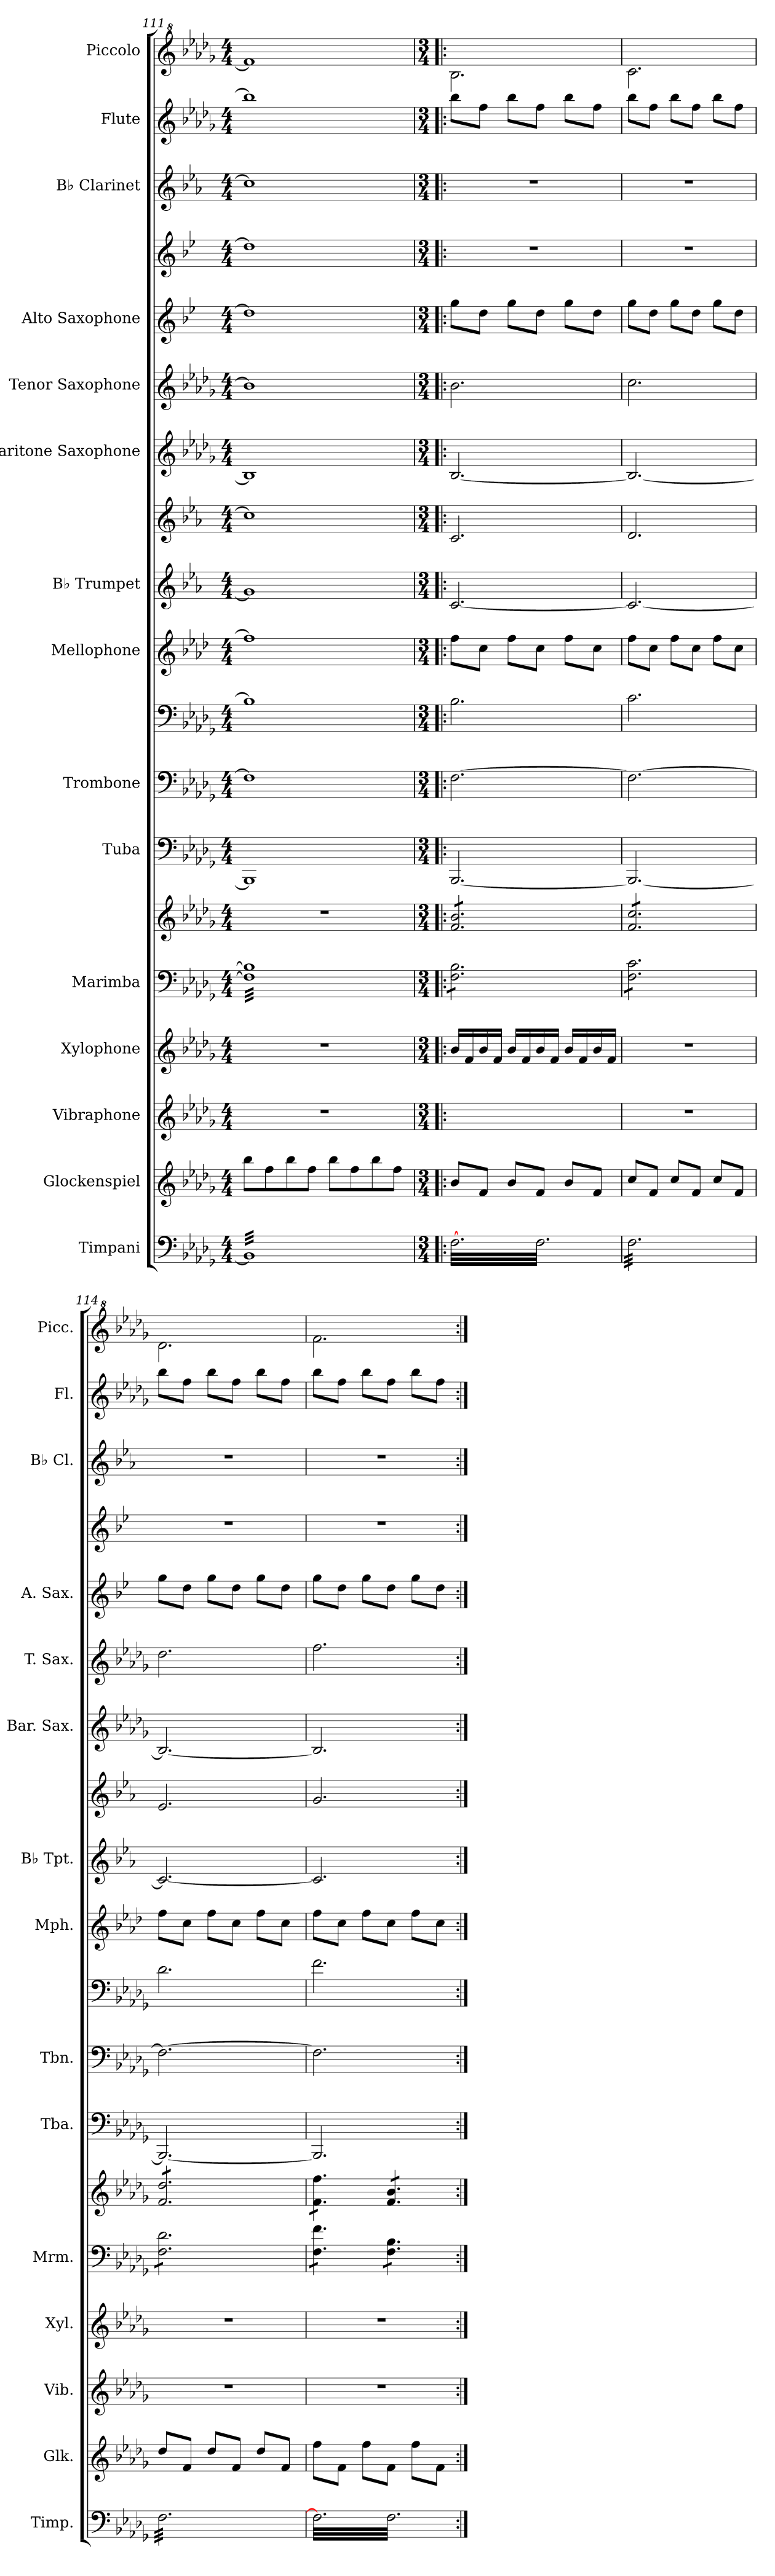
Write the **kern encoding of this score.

**kern	**kern	**kern	**kern	**kern	**kern	**kern	**kern	**kern	**kern	**kern	**kern	**kern	**kern	**kern	**kern	**kern	**kern	**kern
*part15	*part14	*part13	*part12	*part11	*part11	*part10	*part9	*part9	*part8	*part7	*part7	*part6	*part5	*part4	*part4	*part3	*part2	*part1
*staff19	*staff18	*staff17	*staff16	*staff15	*staff14	*staff13	*staff12	*staff11	*staff10	*staff9	*staff8	*staff7	*staff6	*staff5	*staff4	*staff3	*staff2	*staff1
*I"Timpani	*I"Glockenspiel	*I"Vibraphone	*I"Xylophone	*I"Marimba	*	*I"Tuba	*I"Trombone	*	*I"Mellophone	*I"B♭ Trumpet	*	*I"Baritone Saxophone	*I"Tenor Saxophone	*I"Alto Saxophone	*	*I"B♭ Clarinet	*I"Flute	*I"Piccolo
*I'Timp.	*I'Glk.	*I'Vib.	*I'Xyl.	*I'Mrm.	*	*I'Tba.	*I'Tbn.	*	*I'Mph.	*I'B♭ Tpt.	*	*I'Bar. Sax.	*I'T. Sax.	*I'A. Sax.	*	*I'B♭ Cl.	*I'Fl.	*I'Picc.
!!LO:PB:g=z
*clefF4	*clefG2	*clefG2	*clefG2	*clefF4	*clefG2	*clefF4	*clefF4	*clefF4	*clefG2	*clefG2	*clefG2	*clefG2	*clefG2	*clefG2	*clefG2	*clefG2	*clefG2	*clefG^2
*	*ITrd-14c-24	*	*ITrd-7c-12	*	*	*	*	*	*ITrd4c7	*ITrd1c2	*ITrd1c2	*ITrd12c21	*ITrd8c14	*ITrd5c9	*ITrd5c9	*ITrd1c2	*	*ITrd-7c-12
*k[b-e-a-d-g-]	*k[b-e-a-d-g-]	*k[b-e-a-d-g-]	*k[b-e-a-d-g-]	*k[b-e-a-d-g-]	*k[b-e-a-d-g-]	*k[b-e-a-d-g-]	*k[b-e-a-d-g-]	*k[b-e-a-d-g-]	*k[b-e-a-d-g-]	*k[b-e-a-d-g-]	*k[b-e-a-d-g-]	*k[b-e-a-d-g-]	*k[b-e-a-d-g-]	*k[b-e-a-d-g-]	*k[b-e-a-d-g-]	*k[b-e-a-d-g-]	*k[b-e-a-d-g-]	*k[b-e-a-d-g-]
*M4/4	*M4/4	*M4/4	*M4/4	*M4/4	*M4/4	*M4/4	*M4/4	*M4/4	*M4/4	*M4/4	*M4/4	*M4/4	*M4/4	*M4/4	*M4/4	*M4/4	*M4/4	*M4/4
=111	=111	=111	=111	=111	=111	=111	=111	=111	=111	=111	=111	=111	=111	=111	=111	=111	=111	=111
*tremolo	*	*	*	*	*	*	*	*	*	*	*	*	*	*	*	*	*	*
*	*	*	*	*tremolo	*	*	*	*	*	*	*	*	*	*	*	*	*	*
32BB-]LLL	8bbbb-\L	1r	1r	32F] 32B-]LLL	1r	1BBB-]	1F]	1B-]	1b-]	1f]	1b-]	1BB-]	1B-]	1f]	1f]	1b-]	1bb-]	1fff]
32BB-	.	.	.	32F 32B-	.	.	.	.	.	.	.	.	.	.	.	.	.	.
32BB-	.	.	.	32F 32B-	.	.	.	.	.	.	.	.	.	.	.	.	.	.
32BB-	.	.	.	32F 32B-	.	.	.	.	.	.	.	.	.	.	.	.	.	.
32BB-	8ffff\	.	.	32F 32B-	.	.	.	.	.	.	.	.	.	.	.	.	.	.
32BB-	.	.	.	32F 32B-	.	.	.	.	.	.	.	.	.	.	.	.	.	.
32BB-	.	.	.	32F 32B-	.	.	.	.	.	.	.	.	.	.	.	.	.	.
32BB-	.	.	.	32F 32B-	.	.	.	.	.	.	.	.	.	.	.	.	.	.
32BB-	8bbbb-\	.	.	32F 32B-	.	.	.	.	.	.	.	.	.	.	.	.	.	.
32BB-	.	.	.	32F 32B-	.	.	.	.	.	.	.	.	.	.	.	.	.	.
32BB-	.	.	.	32F 32B-	.	.	.	.	.	.	.	.	.	.	.	.	.	.
32BB-	.	.	.	32F 32B-	.	.	.	.	.	.	.	.	.	.	.	.	.	.
32BB-	8ffff\J	.	.	32F 32B-	.	.	.	.	.	.	.	.	.	.	.	.	.	.
32BB-	.	.	.	32F 32B-	.	.	.	.	.	.	.	.	.	.	.	.	.	.
32BB-	.	.	.	32F 32B-	.	.	.	.	.	.	.	.	.	.	.	.	.	.
32BB-	.	.	.	32F 32B-	.	.	.	.	.	.	.	.	.	.	.	.	.	.
32BB-	8bbbb-\L	.	.	32F 32B-	.	.	.	.	.	.	.	.	.	.	.	.	.	.
32BB-	.	.	.	32F 32B-	.	.	.	.	.	.	.	.	.	.	.	.	.	.
32BB-	.	.	.	32F 32B-	.	.	.	.	.	.	.	.	.	.	.	.	.	.
32BB-	.	.	.	32F 32B-	.	.	.	.	.	.	.	.	.	.	.	.	.	.
32BB-	8ffff\	.	.	32F 32B-	.	.	.	.	.	.	.	.	.	.	.	.	.	.
32BB-	.	.	.	32F 32B-	.	.	.	.	.	.	.	.	.	.	.	.	.	.
32BB-	.	.	.	32F 32B-	.	.	.	.	.	.	.	.	.	.	.	.	.	.
32BB-	.	.	.	32F 32B-	.	.	.	.	.	.	.	.	.	.	.	.	.	.
32BB-	8bbbb-\	.	.	32F 32B-	.	.	.	.	.	.	.	.	.	.	.	.	.	.
32BB-	.	.	.	32F 32B-	.	.	.	.	.	.	.	.	.	.	.	.	.	.
32BB-	.	.	.	32F 32B-	.	.	.	.	.	.	.	.	.	.	.	.	.	.
32BB-	.	.	.	32F 32B-	.	.	.	.	.	.	.	.	.	.	.	.	.	.
32BB-	8ffff\J	.	.	32F 32B-	.	.	.	.	.	.	.	.	.	.	.	.	.	.
32BB-	.	.	.	32F 32B-	.	.	.	.	.	.	.	.	.	.	.	.	.	.
32BB-	.	.	.	32F 32B-	.	.	.	.	.	.	.	.	.	.	.	.	.	.
32BB-JJJ	.	.	.	32F 32B-JJJ	.	.	.	.	.	.	.	.	.	.	.	.	.	.
=112!|:	=112!|:	=112!|:	=112!|:	=112!|:	=112!|:	=112!|:	=112!|:	=112!|:	=112!|:	=112!|:	=112!|:	=112!|:	=112!|:	=112!|:	=112!|:	=112!|:	=112!|:	=112!|:
*M3/4	*M3/4	*M3/4	*M3/4	*M3/4	*M3/4	*M3/4	*M3/4	*M3/4	*M3/4	*M3/4	*M3/4	*M3/4	*M3/4	*M3/4	*M3/4	*M3/4	*M3/4	*M3/4
*	*	*	*	*	*tremolo	*	*	*	*	*	*	*	*	*	*	*	*	*
[32F\LLL	8bbb-/L	16b-/LLyy	16bb-/LL	8F\ 8B-\L	8f/ 8b-/L	[2.BBB-/	[2.F\	2.B-\	8b-\L	[2.B-/	2.B-/	[2.BB-/	2.B-\	8b-\L	2.r	2.r	8bb-\L	2.bb-\
32F\	.	.	.	.	.	.	.	.	.	.	.	.	.	.	.	.	.	.
32F\	.	16f/yy	16ff/	.	.	.	.	.	.	.	.	.	.	.	.	.	.	.
32F\	.	.	.	.	.	.	.	.	.	.	.	.	.	.	.	.	.	.
32F\	8fff/J	16b-/yy	16bb-/	8F\ 8B-\	8f/ 8b-/	.	.	.	8f\J	.	.	.	.	8f\J	.	.	8ff\J	.
32F\	.	.	.	.	.	.	.	.	.	.	.	.	.	.	.	.	.	.
32F\	.	16f/JJyy	16ff/JJ	.	.	.	.	.	.	.	.	.	.	.	.	.	.	.
32F\	.	.	.	.	.	.	.	.	.	.	.	.	.	.	.	.	.	.
32F\	8bbb-/L	16b-/LLyy	16bb-/LL	8F\ 8B-\	8f/ 8b-/	.	.	.	8b-\L	.	.	.	.	8b-\L	.	.	8bb-\L	.
32F\	.	.	.	.	.	.	.	.	.	.	.	.	.	.	.	.	.	.
32F\	.	16f/yy	16ff/	.	.	.	.	.	.	.	.	.	.	.	.	.	.	.
32F\	.	.	.	.	.	.	.	.	.	.	.	.	.	.	.	.	.	.
32F\	8fff/J	16b-/yy	16bb-/	8F\ 8B-\	8f/ 8b-/	.	.	.	8f\J	.	.	.	.	8f\J	.	.	8ff\J	.
32F\	.	.	.	.	.	.	.	.	.	.	.	.	.	.	.	.	.	.
32F\	.	16f/JJyy	16ff/JJ	.	.	.	.	.	.	.	.	.	.	.	.	.	.	.
32F\	.	.	.	.	.	.	.	.	.	.	.	.	.	.	.	.	.	.
32F\	8bbb-/L	16b-/LLyy	16bb-/LL	8F\ 8B-\	8f/ 8b-/	.	.	.	8b-\L	.	.	.	.	8b-\L	.	.	8bb-\L	.
32F\	.	.	.	.	.	.	.	.	.	.	.	.	.	.	.	.	.	.
32F\	.	16f/yy	16ff/	.	.	.	.	.	.	.	.	.	.	.	.	.	.	.
32F\	.	.	.	.	.	.	.	.	.	.	.	.	.	.	.	.	.	.
32F\	8fff/J	16b-/yy	16bb-/	8F\ 8B-\J	8f/ 8b-/J	.	.	.	8f\J	.	.	.	.	8f\J	.	.	8ff\J	.
32F\	.	.	.	.	.	.	.	.	.	.	.	.	.	.	.	.	.	.
32F\	.	16f/JJyy	16ff/JJ	.	.	.	.	.	.	.	.	.	.	.	.	.	.	.
32F\JJJ	.	.	.	.	.	.	.	.	.	.	.	.	.	.	.	.	.	.
=113	=113	=113	=113	=113	=113	=113	=113	=113	=113	=113	=113	=113	=113	=113	=113	=113	=113	=113
32F\LLL	8cccc/L	2.r	2.r	8F\ 8c\L	8f/ 8cc/L	2.BBB-/_	2.F\_	2.c\	8b-\L	2.B-/_	2.c/	2.BB-/_	2.c\	8b-\L	2.r	2.r	8bb-\L	2.ccc\
32F\	.	.	.	.	.	.	.	.	.	.	.	.	.	.	.	.	.	.
32F\	.	.	.	.	.	.	.	.	.	.	.	.	.	.	.	.	.	.
32F\	.	.	.	.	.	.	.	.	.	.	.	.	.	.	.	.	.	.
32F\	8fff/J	.	.	8F\ 8c\	8f/ 8cc/	.	.	.	8f\J	.	.	.	.	8f\J	.	.	8ff\J	.
32F\	.	.	.	.	.	.	.	.	.	.	.	.	.	.	.	.	.	.
32F\	.	.	.	.	.	.	.	.	.	.	.	.	.	.	.	.	.	.
32F\	.	.	.	.	.	.	.	.	.	.	.	.	.	.	.	.	.	.
32F\	8cccc/L	.	.	8F\ 8c\	8f/ 8cc/	.	.	.	8b-\L	.	.	.	.	8b-\L	.	.	8bb-\L	.
32F\	.	.	.	.	.	.	.	.	.	.	.	.	.	.	.	.	.	.
32F\	.	.	.	.	.	.	.	.	.	.	.	.	.	.	.	.	.	.
32F\	.	.	.	.	.	.	.	.	.	.	.	.	.	.	.	.	.	.
32F\	8fff/J	.	.	8F\ 8c\	8f/ 8cc/	.	.	.	8f\J	.	.	.	.	8f\J	.	.	8ff\J	.
32F\	.	.	.	.	.	.	.	.	.	.	.	.	.	.	.	.	.	.
32F\	.	.	.	.	.	.	.	.	.	.	.	.	.	.	.	.	.	.
32F\	.	.	.	.	.	.	.	.	.	.	.	.	.	.	.	.	.	.
32F\	8cccc/L	.	.	8F\ 8c\	8f/ 8cc/	.	.	.	8b-\L	.	.	.	.	8b-\L	.	.	8bb-\L	.
32F\	.	.	.	.	.	.	.	.	.	.	.	.	.	.	.	.	.	.
32F\	.	.	.	.	.	.	.	.	.	.	.	.	.	.	.	.	.	.
32F\	.	.	.	.	.	.	.	.	.	.	.	.	.	.	.	.	.	.
32F\	8fff/J	.	.	8F\ 8c\J	8f/ 8cc/J	.	.	.	8f\J	.	.	.	.	8f\J	.	.	8ff\J	.
32F\	.	.	.	.	.	.	.	.	.	.	.	.	.	.	.	.	.	.
32F\	.	.	.	.	.	.	.	.	.	.	.	.	.	.	.	.	.	.
32F\JJJ	.	.	.	.	.	.	.	.	.	.	.	.	.	.	.	.	.	.
=114	=114	=114	=114	=114	=114	=114	=114	=114	=114	=114	=114	=114	=114	=114	=114	=114	=114	=114
32F\LLL	8dddd-/L	2.r	2.r	8F\ 8d-\L	8f/ 8dd-/L	2.BBB-/_	2.F\_	2.d-\	8b-\L	2.B-/_	2.d-/	2.BB-/_	2.d-\	8b-\L	2.r	2.r	8bb-\L	2.ddd-\
32F\	.	.	.	.	.	.	.	.	.	.	.	.	.	.	.	.	.	.
32F\	.	.	.	.	.	.	.	.	.	.	.	.	.	.	.	.	.	.
32F\	.	.	.	.	.	.	.	.	.	.	.	.	.	.	.	.	.	.
32F\	8fff/J	.	.	8F\ 8d-\	8f/ 8dd-/	.	.	.	8f\J	.	.	.	.	8f\J	.	.	8ff\J	.
32F\	.	.	.	.	.	.	.	.	.	.	.	.	.	.	.	.	.	.
32F\	.	.	.	.	.	.	.	.	.	.	.	.	.	.	.	.	.	.
32F\	.	.	.	.	.	.	.	.	.	.	.	.	.	.	.	.	.	.
32F\	8dddd-/L	.	.	8F\ 8d-\	8f/ 8dd-/	.	.	.	8b-\L	.	.	.	.	8b-\L	.	.	8bb-\L	.
32F\	.	.	.	.	.	.	.	.	.	.	.	.	.	.	.	.	.	.
32F\	.	.	.	.	.	.	.	.	.	.	.	.	.	.	.	.	.	.
32F\	.	.	.	.	.	.	.	.	.	.	.	.	.	.	.	.	.	.
32F\	8fff/J	.	.	8F\ 8d-\	8f/ 8dd-/	.	.	.	8f\J	.	.	.	.	8f\J	.	.	8ff\J	.
32F\	.	.	.	.	.	.	.	.	.	.	.	.	.	.	.	.	.	.
32F\	.	.	.	.	.	.	.	.	.	.	.	.	.	.	.	.	.	.
32F\	.	.	.	.	.	.	.	.	.	.	.	.	.	.	.	.	.	.
32F\	8dddd-/L	.	.	8F\ 8d-\	8f/ 8dd-/	.	.	.	8b-\L	.	.	.	.	8b-\L	.	.	8bb-\L	.
32F\	.	.	.	.	.	.	.	.	.	.	.	.	.	.	.	.	.	.
32F\	.	.	.	.	.	.	.	.	.	.	.	.	.	.	.	.	.	.
32F\	.	.	.	.	.	.	.	.	.	.	.	.	.	.	.	.	.	.
32F\	8fff/J	.	.	8F\ 8d-\J	8f/ 8dd-/J	.	.	.	8f\J	.	.	.	.	8f\J	.	.	8ff\J	.
32F\	.	.	.	.	.	.	.	.	.	.	.	.	.	.	.	.	.	.
32F\	.	.	.	.	.	.	.	.	.	.	.	.	.	.	.	.	.	.
32F\JJJ	.	.	.	.	.	.	.	.	.	.	.	.	.	.	.	.	.	.
!!LO:PB:g=z
=115	=115	=115	=115	=115	=115	=115	=115	=115	=115	=115	=115	=115	=115	=115	=115	=115	=115	=115
32F\]LLL	8ffff\L	2.r	2.r	8F\ 8f\L	8f\ 8ff\L	2.BBB-/]	2.F\]	2.f\	8b-\L	2.B-/]	2.f/	2.BB-/]	2.f\	8b-\L	2.r	2.r	8bb-\L	2.fff\
32F\	.	.	.	.	.	.	.	.	.	.	.	.	.	.	.	.	.	.
32F\	.	.	.	.	.	.	.	.	.	.	.	.	.	.	.	.	.	.
32F\	.	.	.	.	.	.	.	.	.	.	.	.	.	.	.	.	.	.
32F\	8fff\J	.	.	8F\ 8f\	8f\ 8ff\	.	.	.	8f\J	.	.	.	.	8f\J	.	.	8ff\J	.
32F\	.	.	.	.	.	.	.	.	.	.	.	.	.	.	.	.	.	.
32F\	.	.	.	.	.	.	.	.	.	.	.	.	.	.	.	.	.	.
32F\	.	.	.	.	.	.	.	.	.	.	.	.	.	.	.	.	.	.
32F\	8ffff\L	.	.	8F\ 8f\J	8f\ 8ff\J	.	.	.	8b-\L	.	.	.	.	8b-\L	.	.	8bb-\L	.
32F\	.	.	.	.	.	.	.	.	.	.	.	.	.	.	.	.	.	.
32F\	.	.	.	.	.	.	.	.	.	.	.	.	.	.	.	.	.	.
32F\	.	.	.	.	.	.	.	.	.	.	.	.	.	.	.	.	.	.
32F\	8fff\J	.	.	8F\ 8B-\L	8f/ 8b-/L	.	.	.	8f\J	.	.	.	.	8f\J	.	.	8ff\J	.
32F\	.	.	.	.	.	.	.	.	.	.	.	.	.	.	.	.	.	.
32F\	.	.	.	.	.	.	.	.	.	.	.	.	.	.	.	.	.	.
32F\	.	.	.	.	.	.	.	.	.	.	.	.	.	.	.	.	.	.
32F\	8ffff\L	.	.	8F\ 8B-\	8f/ 8b-/	.	.	.	8b-\L	.	.	.	.	8b-\L	.	.	8bb-\L	.
32F\	.	.	.	.	.	.	.	.	.	.	.	.	.	.	.	.	.	.
32F\	.	.	.	.	.	.	.	.	.	.	.	.	.	.	.	.	.	.
32F\	.	.	.	.	.	.	.	.	.	.	.	.	.	.	.	.	.	.
32F\	8fff\J	.	.	8F\ 8B-\J	8f/ 8b-/J	.	.	.	8f\J	.	.	.	.	8f\J	.	.	8ff\J	.
*	*	*	*	*	*Xtremolo	*	*	*	*	*	*	*	*	*	*	*	*	*
*	*	*	*	*Xtremolo	*	*	*	*	*	*	*	*	*	*	*	*	*	*
32F\	.	.	.	.	.	.	.	.	.	.	.	.	.	.	.	.	.	.
32F\	.	.	.	.	.	.	.	.	.	.	.	.	.	.	.	.	.	.
32F\JJJ	.	.	.	.	.	.	.	.	.	.	.	.	.	.	.	.	.	.
*Xtremolo	*	*	*	*	*	*	*	*	*	*	*	*	*	*	*	*	*	*
=:|!	=:|!	=:|!	=:|!	=:|!	=:|!	=:|!	=:|!	=:|!	=:|!	=:|!	=:|!	=:|!	=:|!	=:|!	=:|!	=:|!	=:|!	=:|!
*-	*-	*-	*-	*-	*-	*-	*-	*-	*-	*-	*-	*-	*-	*-	*-	*-	*-	*-
